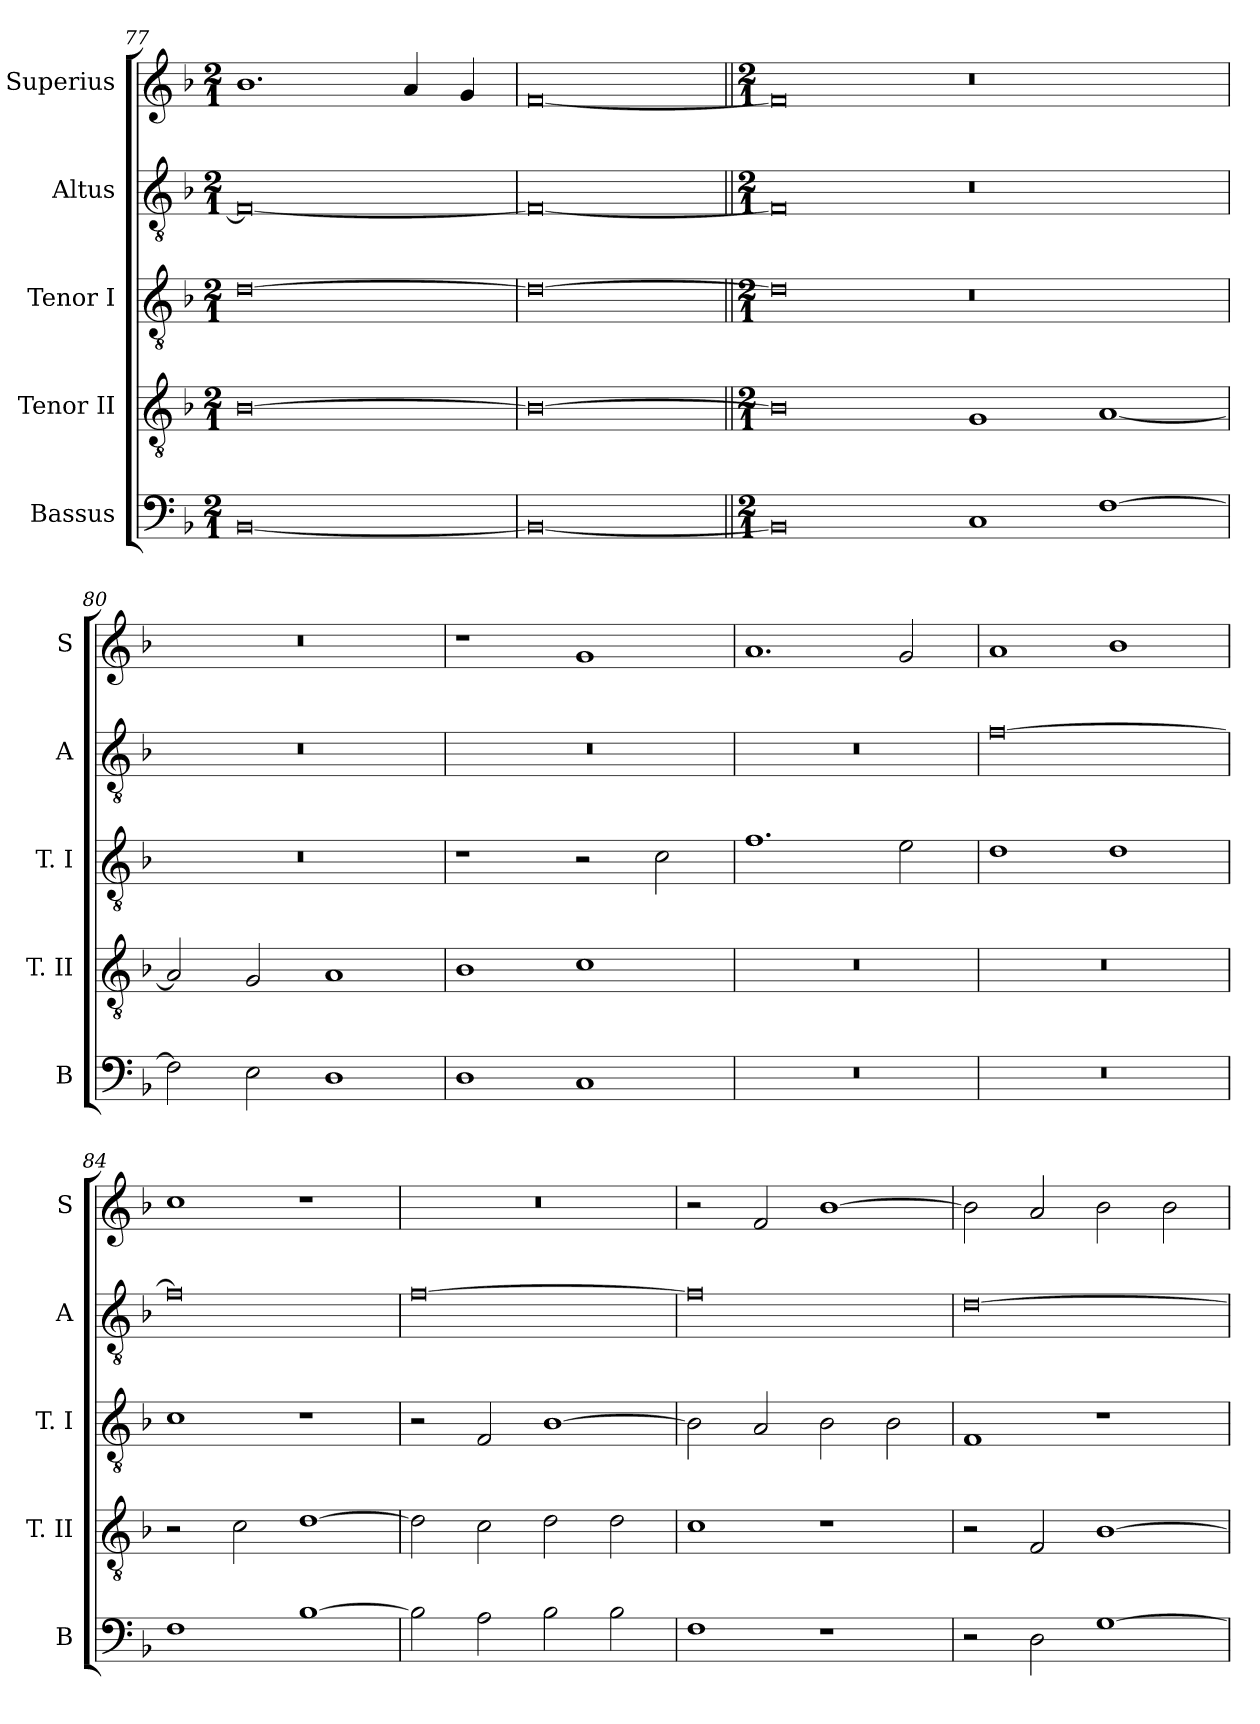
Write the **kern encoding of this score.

**kern	**kern	**kern	**kern	**kern
*part5	*part4	*part3	*part2	*part1
*staff5	*staff4	*staff3	*staff2	*staff1
*I"Bassus	*I"Tenor II	*I"Tenor I	*I"Altus	*I"Superius
*I'B	*I'T. II	*I'T. I	*I'A	*I'S
*clefF4	*clefGv2	*clefGv2	*clefGv2	*clefG2
*k[b-]	*k[b-]	*k[b-]	*k[b-]	*k[b-]
*F:	*F:	*F:	*F:	*F:
*M2/1	*M2/1	*M2/1	*M2/1	*M2/1
=77	=77	=77	=77	=77
[0BB-	[0B-	[0d	0F_	1.b-
.	.	.	.	4a
.	.	.	.	4g
=78	=78	=78	=78	=78
0BB-_	0B-_	0d_	0F_	[0f
=79||	=79||	=79||	=79||	=79||
*M2/1	*M2/1	*M2/1	*M2/1	*M2/1
0BB-]	0B-]	0d]	0F]	0f]
1C	1G	0r	0r	0r
[1F	[1A	.	.	.
=80	=80	=80	=80	=80
2F]	2A]	0r	0r	0r
2E	2G	.	.	.
1D	1A	.	.	.
=81	=81	=81	=81	=81
1D	1B-	1r	0r	1r
1C	1c	2r	.	1g
.	.	2c	.	.
=82	=82	=82	=82	=82
0r	0r	1.f	0r	1.a
.	.	2e	.	2g
=83	=83	=83	=83	=83
0r	0r	1d	[0f	1a
.	.	1d	.	1b-
=84	=84	=84	=84	=84
1F	2r	1c	0f]	1cc
.	2c	.	.	.
[1B-	[1d	1r	.	1r
=85	=85	=85	=85	=85
2B-]	2d]	2r	[0f	0r
2A	2c	2F	.	.
2B-	2d	[1B-	.	.
2B-	2d	.	.	.
=86	=86	=86	=86	=86
1F	1c	2B-]	0f]	2r
.	.	2A	.	2f
1r	1r	2B-	.	[1b-
.	.	2B-	.	.
=87	=87	=87	=87	=87
2r	2r	1F	[0d	2b-]
2D	2F	.	.	2a
[1G	[1B-	1r	.	2b-
.	.	.	.	2b-
=	=	=	=	=
*-	*-	*-	*-	*-
